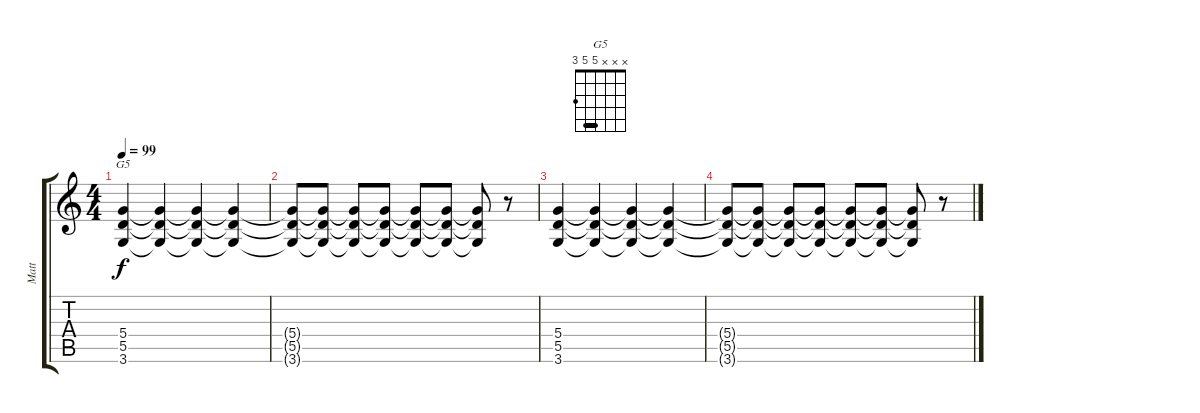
\track ("Matt" "Matt") {instrument electricguitarclean}
\staff {score tabs}
\tuning (E4 B3 G3 D3 A2 E2) {hide}
\chord ("G5" x x x 5 5 3) {barre 5}
\ts (4 4)
\tempo 99
\clef g2
\ks c
(5.4 5.5 3.6).4{ch "G5" dy f} (5.4{t} 5.5{t} 3.6{t}).4 (5.4{t} 5.5{t} 3.6{t}).4 (5.4{t} 5.5{t} 3.6{t}).4 |
(5.4{t} 5.5{t} 3.6{t}).8 (5.4{t} 5.5{t} 3.6{t}).8 (5.4{t} 5.5{t} 3.6{t}).8 (5.4{t} 5.5{t} 3.6{t}).8 (5.4{t} 5.5{t} 3.6{t}).8 (5.4{t} 5.5{t} 3.6{t}).8 (5.4{t} 5.5{t} 3.6{t}).8 r.8 |
(5.4 5.5 3.6).4 (5.4{t} 5.5{t} 3.6{t}).4 (5.4{t} 5.5{t} 3.6{t}).4 (5.4{t} 5.5{t} 3.6{t}).4 |
(5.4{t} 5.5{t} 3.6{t}).8 (5.4{t} 5.5{t} 3.6{t}).8 (5.4{t} 5.5{t} 3.6{t}).8 (5.4{t} 5.5{t} 3.6{t}).8 (5.4{t} 5.5{t} 3.6{t}).8 (5.4{t} 5.5{t} 3.6{t}).8 (5.4{t} 5.5{t} 3.6{t}).8 r.8
